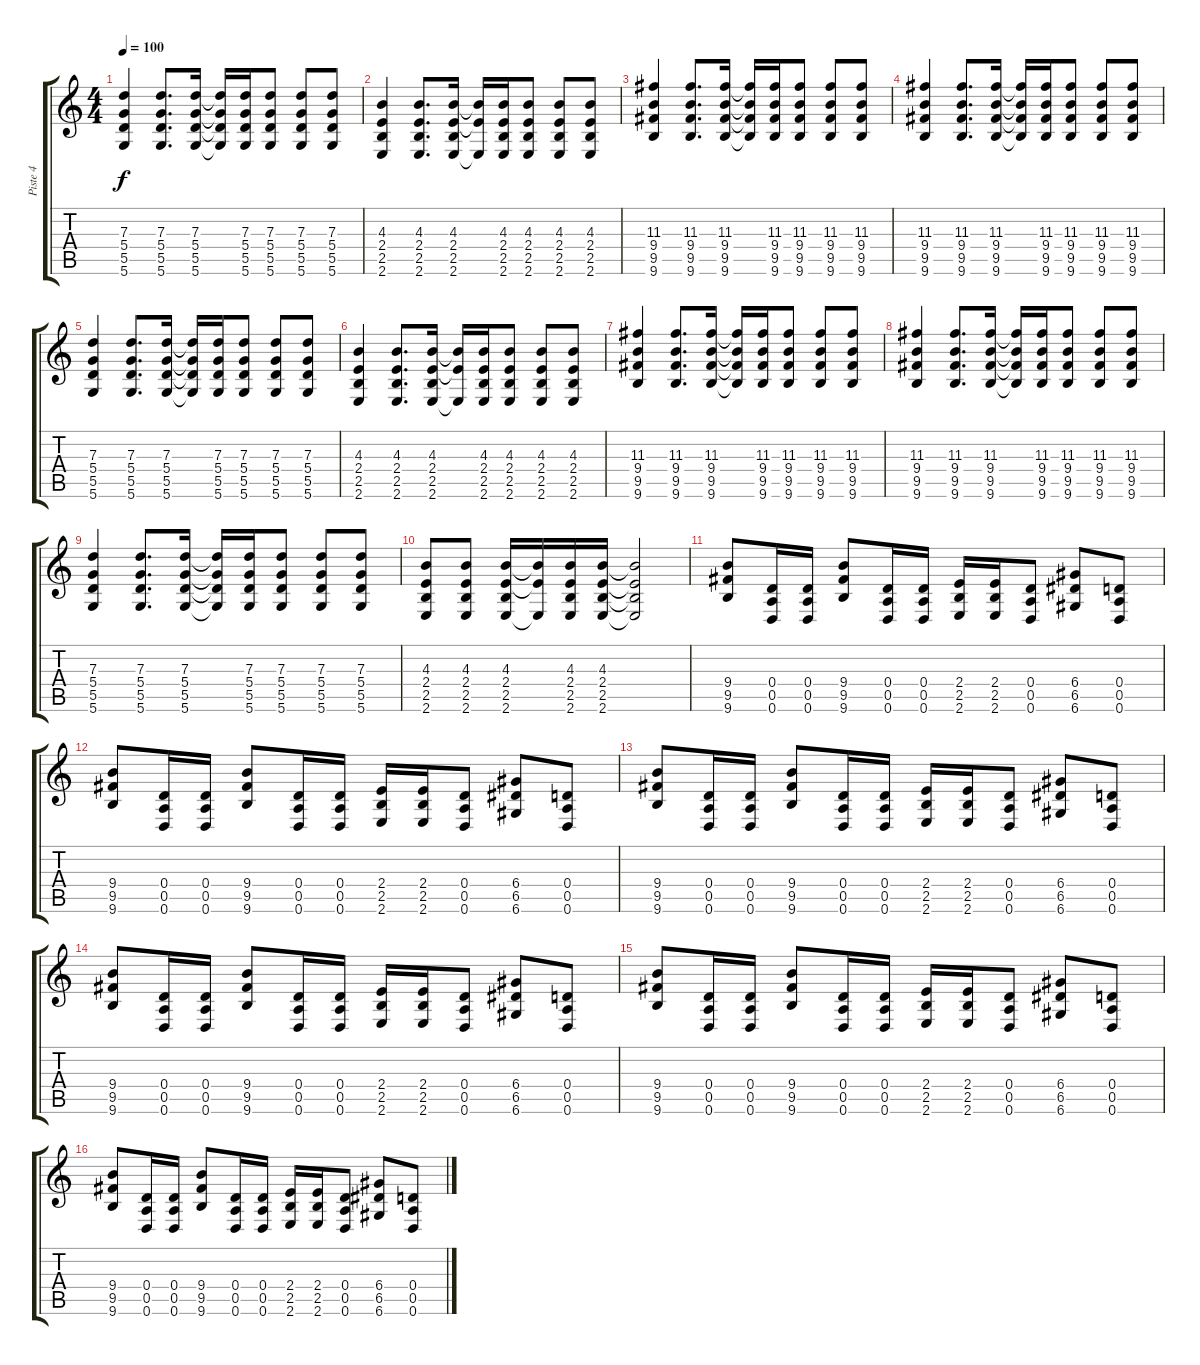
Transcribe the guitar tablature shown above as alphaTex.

\track ("Piste 4" "Piste 4") {instrument distortionguitar}
\staff {score tabs}
\tuning (E4 B3 G3 D3 A2 D2) {hide}
\ts (4 4)
\tempo 100
\clef g2
\ks c
(7.3 5.4 5.5 5.6).4{dy f} (7.3 5.4 5.5 5.6).8{d} (7.3 5.4 5.5 5.6).16 (7.3{t} 5.4{t} 5.5{t} 5.6{t}).16 (7.3 5.4 5.5 5.6).16 (7.3 5.4 5.5 5.6).8 (7.3 5.4 5.5 5.6).8 (7.3 5.4 5.5 5.6).8 |
(4.3 2.4 2.5 2.6).4 (4.3 2.4 2.5 2.6).8{d} (4.3 2.4 2.5 2.6).16 (4.3{t} 2.4{t} 2.6{t}).16 (4.3 2.4 2.5 2.6).16 (4.3 2.4 2.5 2.6).8 (4.3 2.4 2.5 2.6).8 (4.3 2.4 2.5 2.6).8 |
(11.3 9.4 9.5 9.6).4 (11.3 9.4 9.5 9.6).8{d} (11.3 9.4 9.5 9.6).16 (11.3{t} 9.4{t} 9.5{t} 9.6{t}).16 (11.3 9.4 9.5 9.6).16 (11.3 9.4 9.5 9.6).8 (11.3 9.4 9.5 9.6).8 (11.3 9.4 9.5 9.6).8 |
(11.3 9.4 9.5 9.6).4 (11.3 9.4 9.5 9.6).8{d} (11.3 9.4 9.5 9.6).16 (11.3{t} 9.4{t} 9.5{t} 9.6{t}).16 (11.3 9.4 9.5 9.6).16 (11.3 9.4 9.5 9.6).8 (11.3 9.4 9.5 9.6).8 (11.3 9.4 9.5 9.6).8 |
(7.3 5.4 5.5 5.6).4 (7.3 5.4 5.5 5.6).8{d} (7.3 5.4 5.5 5.6).16 (7.3{t} 5.4{t} 5.5{t} 5.6{t}).16 (7.3 5.4 5.5 5.6).16 (7.3 5.4 5.5 5.6).8 (7.3 5.4 5.5 5.6).8 (7.3 5.4 5.5 5.6).8 |
(4.3 2.4 2.5 2.6).4 (4.3 2.4 2.5 2.6).8{d} (4.3 2.4 2.5 2.6).16 (4.3{t} 2.4{t} 2.6{t}).16 (4.3 2.4 2.5 2.6).16 (4.3 2.4 2.5 2.6).8 (4.3 2.4 2.5 2.6).8 (4.3 2.4 2.5 2.6).8 |
(11.3 9.4 9.5 9.6).4 (11.3 9.4 9.5 9.6).8{d} (11.3 9.4 9.5 9.6).16 (11.3{t} 9.4{t} 9.5{t} 9.6{t}).16 (11.3 9.4 9.5 9.6).16 (11.3 9.4 9.5 9.6).8 (11.3 9.4 9.5 9.6).8 (11.3 9.4 9.5 9.6).8 |
(11.3 9.4 9.5 9.6).4 (11.3 9.4 9.5 9.6).8{d} (11.3 9.4 9.5 9.6).16 (11.3{t} 9.4{t} 9.5{t} 9.6{t}).16 (11.3 9.4 9.5 9.6).16 (11.3 9.4 9.5 9.6).8 (11.3 9.4 9.5 9.6).8 (11.3 9.4 9.5 9.6).8 |
(7.3 5.4 5.5 5.6).4 (7.3 5.4 5.5 5.6).8{d} (7.3 5.4 5.5 5.6).16 (7.3{t} 5.4{t} 5.5{t} 5.6{t}).16 (7.3 5.4 5.5 5.6).16 (7.3 5.4 5.5 5.6).8 (7.3 5.4 5.5 5.6).8 (7.3 5.4 5.5 5.6).8 |
(4.3 2.4 2.5 2.6).8 (4.3 2.4 2.5 2.6).8 (4.3 2.4 2.5 2.6).16 (4.3{t} 2.4{t} 2.6{t}).16 (4.3 2.4 2.5 2.6).16 (4.3 2.4 2.5 2.6).16 (4.3{t} 2.4{t} 2.5{t} 2.6{t}).2 |
(9.4 9.5 9.6).8 (0.4 0.5 0.6).16 (0.4 0.5 0.6).16 (9.4 9.5 9.6).8 (0.4 0.5 0.6).16 (0.4 0.5 0.6).16 (2.4 2.5 2.6).16 (2.4 2.5 2.6).16 (0.4 0.5 0.6).8 (6.4 6.5 6.6).8 (0.4 0.5 0.6).8 |
(9.4 9.5 9.6).8 (0.4 0.5 0.6).16 (0.4 0.5 0.6).16 (9.4 9.5 9.6).8 (0.4 0.5 0.6).16 (0.4 0.5 0.6).16 (2.4 2.5 2.6).16 (2.4 2.5 2.6).16 (0.4 0.5 0.6).8 (6.4 6.5 6.6).8 (0.4 0.5 0.6).8 |
(9.4 9.5 9.6).8 (0.4 0.5 0.6).16 (0.4 0.5 0.6).16 (9.4 9.5 9.6).8 (0.4 0.5 0.6).16 (0.4 0.5 0.6).16 (2.4 2.5 2.6).16 (2.4 2.5 2.6).16 (0.4 0.5 0.6).8 (6.4 6.5 6.6).8 (0.4 0.5 0.6).8 |
(9.4 9.5 9.6).8 (0.4 0.5 0.6).16 (0.4 0.5 0.6).16 (9.4 9.5 9.6).8 (0.4 0.5 0.6).16 (0.4 0.5 0.6).16 (2.4 2.5 2.6).16 (2.4 2.5 2.6).16 (0.4 0.5 0.6).8 (6.4 6.5 6.6).8 (0.4 0.5 0.6).8 |
(9.4 9.5 9.6).8 (0.4 0.5 0.6).16 (0.4 0.5 0.6).16 (9.4 9.5 9.6).8 (0.4 0.5 0.6).16 (0.4 0.5 0.6).16 (2.4 2.5 2.6).16 (2.4 2.5 2.6).16 (0.4 0.5 0.6).8 (6.4 6.5 6.6).8 (0.4 0.5 0.6).8 |
(9.4 9.5 9.6).8 (0.4 0.5 0.6).16 (0.4 0.5 0.6).16 (9.4 9.5 9.6).8 (0.4 0.5 0.6).16 (0.4 0.5 0.6).16 (2.4 2.5 2.6).16 (2.4 2.5 2.6).16 (0.4 0.5 0.6).8 (6.4 6.5 6.6).8 (0.4 0.5 0.6).8
